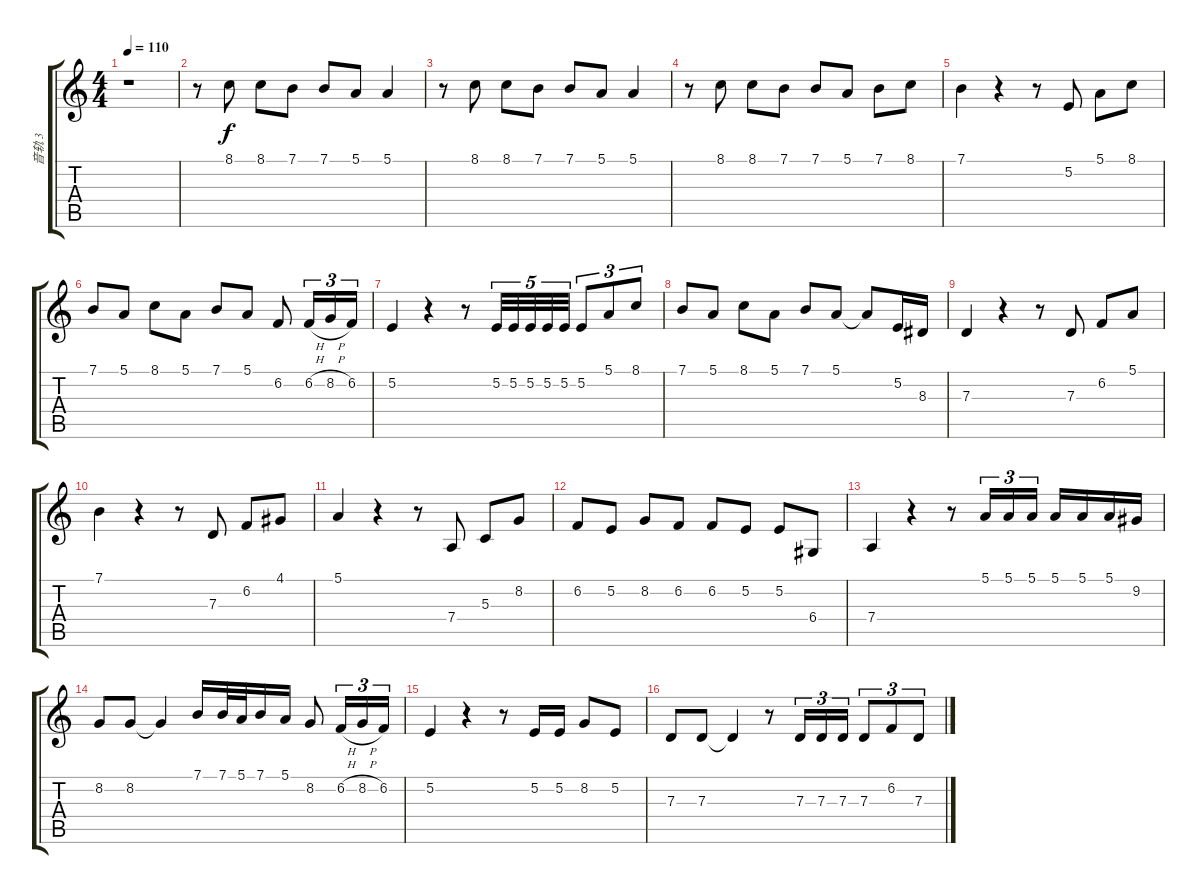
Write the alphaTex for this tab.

\track ("音轨 3" "音轨 3") {instrument sopranosax}
\staff {score tabs}
\tuning (E4 B3 G3 D3 A2 E2) {hide}
\ts (4 4)
\tempo 110
\clef g2
\ks c
r.1{dy f instrument sopranosax} |
r.8 8.1.8 8.1.8 7.1.8 7.1.8 5.1.8 5.1.4 |
r.8 8.1.8 8.1.8 7.1.8 7.1.8 5.1.8 5.1.4 |
r.8 8.1.8 8.1.8 7.1.8 7.1.8 5.1.8 7.1.8 8.1.8 |
7.1.4 r.4 r.8 5.2.8 5.1.8 8.1.8 |
7.1.8 5.1.8 8.1.8 5.1.8 7.1.8 5.1.8 6.2.8 6.2{h}.16{tu (3 2)} 8.2{h}.16{tu (3 2)} 6.2.16{tu (3 2)} |
5.2.4 r.4 r.8 5.2.32{tu (5 4)} 5.2.32{tu (5 4)} 5.2.32{tu (5 4)} 5.2.32{tu (5 4)} 5.2.32{tu (5 4)} 5.2.8{tu (3 2)} 5.1.8{tu (3 2)} 8.1.8{tu (3 2)} |
7.1.8 5.1.8 8.1.8 5.1.8 7.1.8 5.1.8 5.1{t}.8 5.2.16 8.3.16 |
7.3.4 r.4 r.8 7.3.8 6.2.8 5.1.8 |
7.1.4 r.4 r.8 7.3.8 6.2.8 4.1.8 |
5.1.4 r.4 r.8 7.4.8 5.3.8 8.2.8 |
6.2.8 5.2.8 8.2.8 6.2.8 6.2.8 5.2.8 5.2.8 6.4.8 |
7.4.4 r.4 r.8 5.1.16{tu (3 2)} 5.1.16{tu (3 2)} 5.1.16{tu (3 2)} 5.1.16 5.1.16 5.1.16 9.2.16 |
8.2.8 8.2.8 8.2{t}.4 7.1.16 7.1.32 5.1.32 7.1.16 5.1.16 8.2.8 6.2{h}.16{tu (3 2)} 8.2{h}.16{tu (3 2)} 6.2.16{tu (3 2)} |
5.2.4 r.4 r.8 5.2.16 5.2.16 8.2.8 5.2.8 |
7.3.8 7.3.8 7.3{t}.4 r.8 7.3.16{tu (3 2)} 7.3.16{tu (3 2)} 7.3.16{tu (3 2)} 7.3.8{tu (3 2)} 6.2.8{tu (3 2)} 7.3.8{tu (3 2)}
